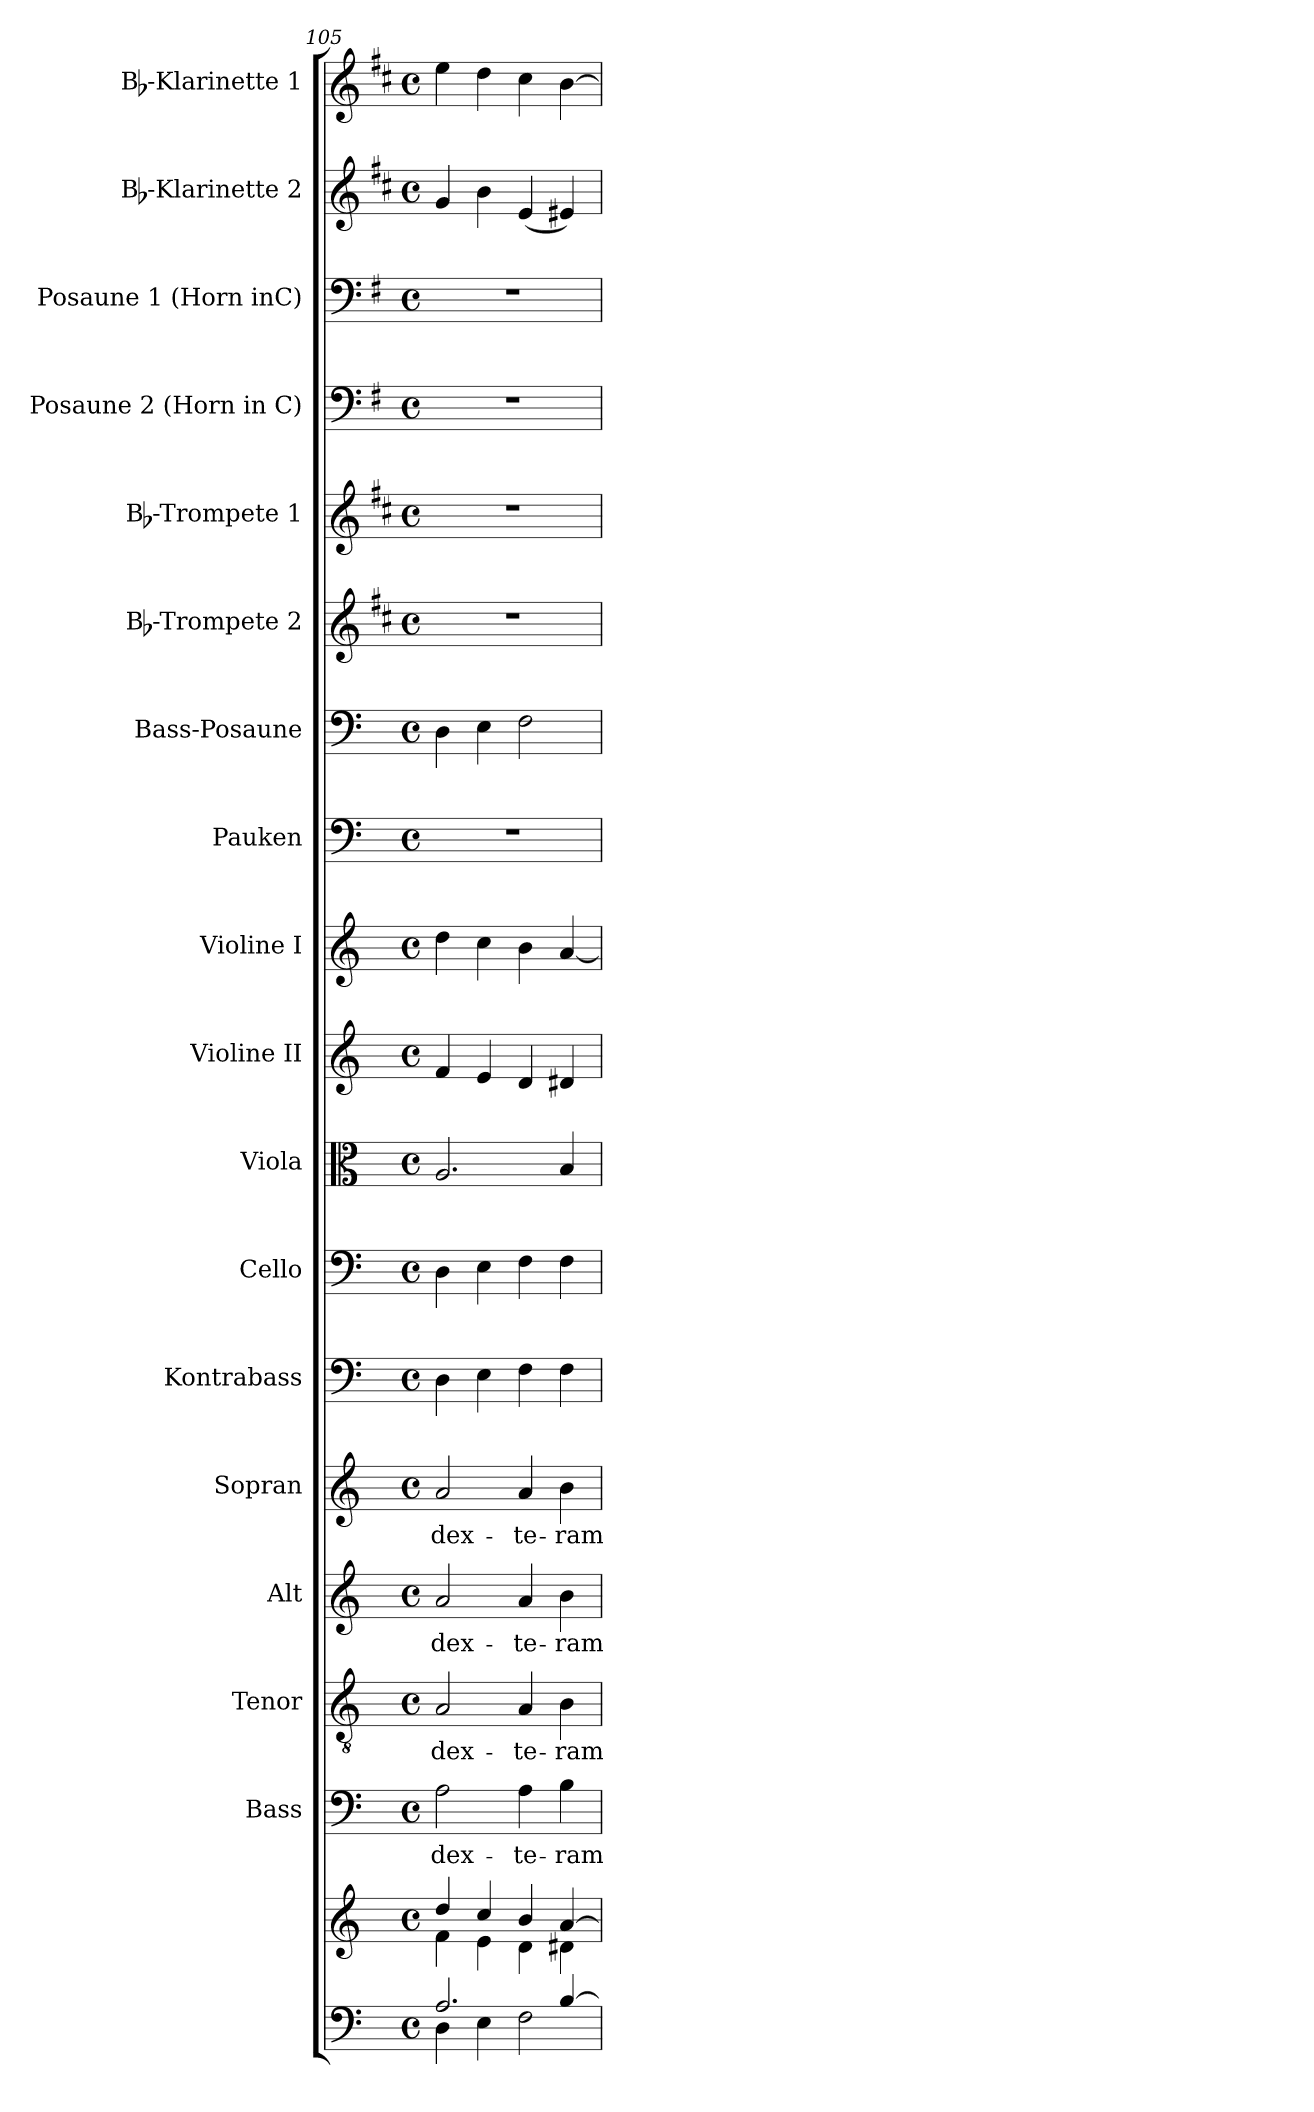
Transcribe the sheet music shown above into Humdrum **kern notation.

**kern	**kern	**kern	**text	**kern	**text	**kern	**text	**kern	**text	**kern	**kern	**kern	**kern	**kern	**kern	**kern	**kern	**kern	**kern	**kern	**kern	**kern
*part18	*part18	*part17	*part17	*part16	*part16	*part15	*part15	*part14	*part14	*part13	*part12	*part11	*part10	*part9	*part8	*part7	*part6	*part5	*part4	*part3	*part2	*part1
*staff19	*staff18	*staff17	*staff17	*staff16	*staff16	*staff15	*staff15	*staff14	*staff14	*staff13	*staff12	*staff11	*staff10	*staff9	*staff8	*staff7	*staff6	*staff5	*staff4	*staff3	*staff2	*staff1
*	*	*I"Bass	*	*I"Tenor	*	*I"Alt	*	*I"Sopran	*	*I"Kontrabass	*I"Cello	*I"Viola	*I"Violine II	*I"Violine I	*I"Pauken	*I"Bass-Posaune	*I"Bb-Trompete 2	*I"Bb-Trompete 1	*I"Posaune 2 (Horn in C)	*I"Posaune 1 (Horn inC)	*I"Bb-Klarinette 2	*I"Bb-Klarinette 1
*	*	*I'B.	*	*I'T.	*	*I'A.	*	*I'S.	*	*I'Kb.	*	*I'Vla.	*I'Vl. II	*I'Vl. I	*I'Pk.	*I'B-Pos.	*I'Bb Trp. 2	*I'Bb Trp. 1	*I'Pos. 2	*I'Pos. 1	*I'Bb Kl. 2	*I'Bb Kl. 1
*clefF4	*clefG2	*clefF4	*	*clefGv2	*	*clefG2	*	*clefG2	*	*clefF4	*clefF4	*clefC3	*clefG2	*clefG2	*clefF4	*clefF4	*clefG2	*clefG2	*clefF4	*clefF4	*clefG2	*clefG2
*	*	*	*	*	*	*	*	*	*	*ITrd7c12	*	*	*	*	*	*	*ITrd1c2	*ITrd1c2	*ITrd4c7	*ITrd4c7	*ITrd1c2	*ITrd1c2
*k[]	*k[]	*k[]	*	*k[]	*	*k[]	*	*k[]	*	*k[]	*k[]	*k[]	*k[]	*k[]	*k[]	*k[]	*k[]	*k[]	*k[]	*k[]	*k[]	*k[]
*C:	*C:	*C:	*	*C:	*	*C:	*	*C:	*	*C:	*C:	*C:	*C:	*C:	*C:	*C:	*C:	*C:	*C:	*C:	*C:	*C:
*M4/4	*M4/4	*M4/4	*	*M4/4	*	*M4/4	*	*M4/4	*	*M4/4	*M4/4	*M4/4	*M4/4	*M4/4	*M4/4	*M4/4	*M4/4	*M4/4	*M4/4	*M4/4	*M4/4	*M4/4
*met(c)	*met(c)	*met(c)	*	*met(c)	*	*met(c)	*	*met(c)	*	*met(c)	*met(c)	*met(c)	*met(c)	*met(c)	*met(c)	*met(c)	*met(c)	*met(c)	*met(c)	*met(c)	*met(c)	*met(c)
=105	=105	=105	=105	=105	=105	=105	=105	=105	=105	=105	=105	=105	=105	=105	=105	=105	=105	=105	=105	=105	=105	=105
*^	*^	*	*	*	*	*	*	*	*	*	*	*	*	*	*	*	*	*	*	*	*	*
!	!	!	!	!	!LO:LY:b	!	!LO:LY:b	!	!LO:LY:b	!	!LO:LY:b	!	!	!	!	!	!	!	!	!	!	!	!	!
2.A/	4D\	4dd/	4f\	2A\	dex-	2A/	dex-	2a/	dex-	2a/	dex-	4DD\	4D\	2.A/	4f/	4dd\	1r	4D\	1r	1r	1r	1r	4f/	4dd\
.	4E\	4cc/	4e\	.	.	.	.	.	.	.	.	4EE\	4E\	.	4e/	4cc\	.	4E\	.	.	.	.	4a\	4cc\
!	!	!	!	!	!LO:LY:b	!	!LO:LY:b	!	!LO:LY:b	!	!LO:LY:b	!	!	!	!	!	!	!	!	!	!	!	!	!
.	2F\	4b/	4d\	4A\	-te-	4A/	-te-	4a/	-te-	4a/	-te-	4FF\	4F\	.	4d/	4b\	.	2F\	.	.	.	.	(<4d/	4b\
!	!	!	!	!	!LO:LY:b	!	!LO:LY:b	!	!LO:LY:b	!	!LO:LY:b	!	!	!	!	!	!	!	!	!	!	!	!	!
[>4B/	.	[>4a/	4d#X\	4B\	-ram	4B\	-ram	4b\	-ram	4b\	-ram	4FF\	4F\	4B/	4d#X/	[4a/	.	.	.	.	.	.	4d#X/)	[4a\
*v	*v	*	*	*	*	*	*	*	*	*	*	*	*	*	*	*	*	*	*	*	*	*	*	*
*	*v	*v	*	*	*	*	*	*	*	*	*	*	*	*	*	*	*	*	*	*	*	*	*
=	=	=	=	=	=	=	=	=	=	=	=	=	=	=	=	=	=	=	=	=	=	=
*-	*-	*-	*-	*-	*-	*-	*-	*-	*-	*-	*-	*-	*-	*-	*-	*-	*-	*-	*-	*-	*-	*-
